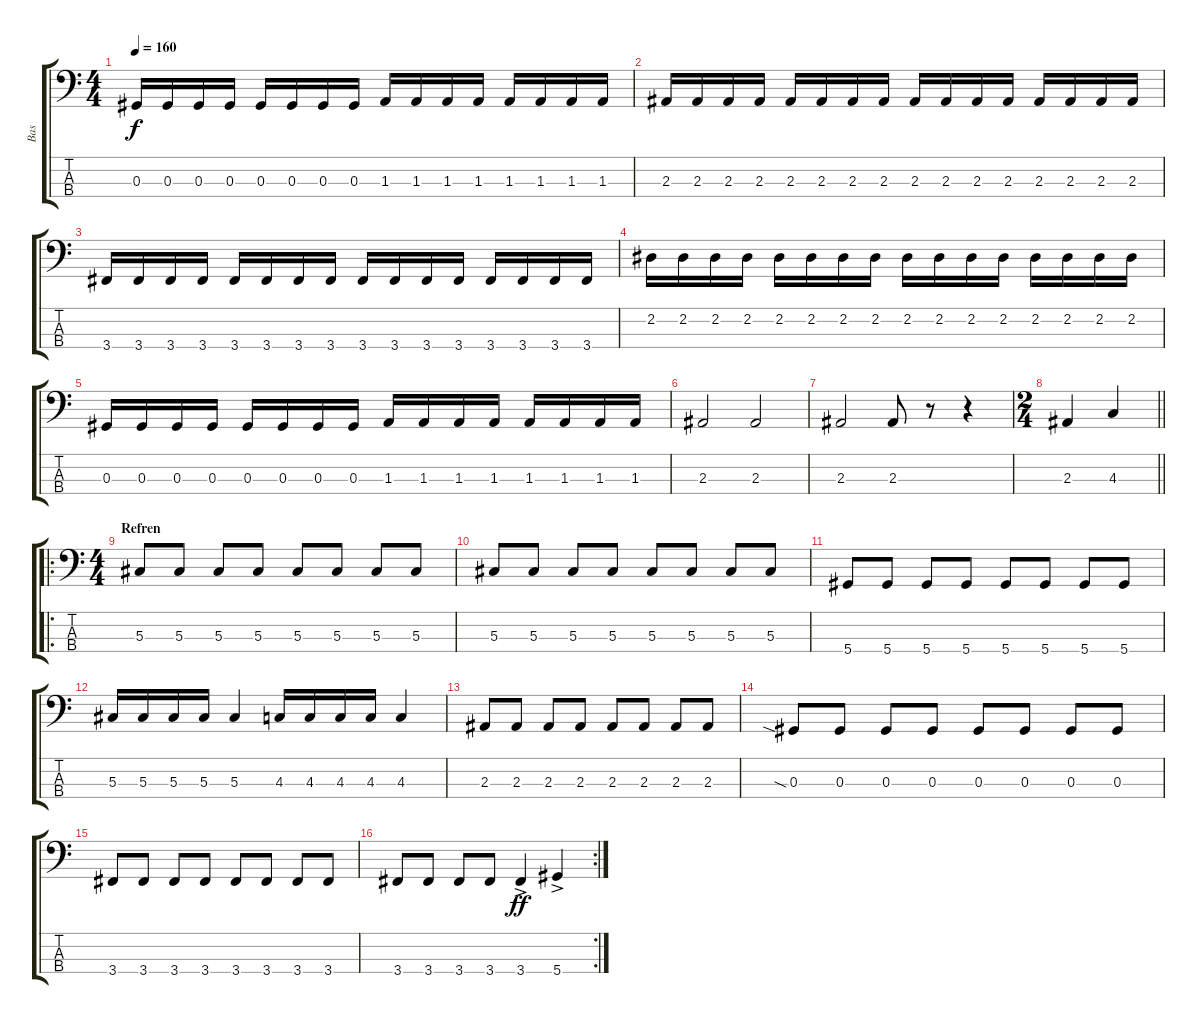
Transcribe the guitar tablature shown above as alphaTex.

\track ("Bas" "Bas") {instrument electricbassfinger}
\staff {score tabs}
\tuning (Gb2 Db2 Ab1 Eb1) {hide}
\ts (4 4)
\tempo 160
\clef f4
\ks c
0.3.16{dy f} 0.3.16 0.3.16 0.3.16 0.3.16 0.3.16 0.3.16 0.3.16 1.3.16 1.3.16 1.3.16 1.3.16 1.3.16 1.3.16 1.3.16 1.3.16 |
2.3.16 2.3.16 2.3.16 2.3.16 2.3.16 2.3.16 2.3.16 2.3.16 2.3.16 2.3.16 2.3.16 2.3.16 2.3.16 2.3.16 2.3.16 2.3.16 |
3.4.16 3.4.16 3.4.16 3.4.16 3.4.16 3.4.16 3.4.16 3.4.16 3.4.16 3.4.16 3.4.16 3.4.16 3.4.16 3.4.16 3.4.16 3.4.16 |
2.2.16 2.2.16 2.2.16 2.2.16 2.2.16 2.2.16 2.2.16 2.2.16 2.2.16 2.2.16 2.2.16 2.2.16 2.2.16 2.2.16 2.2.16 2.2.16 |
0.3.16 0.3.16 0.3.16 0.3.16 0.3.16 0.3.16 0.3.16 0.3.16 1.3.16 1.3.16 1.3.16 1.3.16 1.3.16 1.3.16 1.3.16 1.3.16 |
2.3.2 2.3.2 |
2.3.2 2.3.8 r.8 r.4 |
\ts (2 4)
\barLineRight lightlight
2.3.4 4.3.4 |
\ro
\ts (4 4)
\section ("" "Refren")
5.3.8 5.3.8 5.3.8 5.3.8 5.3.8 5.3.8 5.3.8 5.3.8 |
5.3.8 5.3.8 5.3.8 5.3.8 5.3.8 5.3.8 5.3.8 5.3.8 |
5.4.8 5.4.8 5.4.8 5.4.8 5.4.8 5.4.8 5.4.8 5.4.8 |
5.3.16 5.3.16 5.3.16 5.3.16 5.3.4 4.3.16 4.3.16 4.3.16 4.3.16 4.3.4 |
2.3.8 2.3.8 2.3.8 2.3.8 2.3.8 2.3.8 2.3.8 2.3.8 |
0.3{sia}.8 0.3.8 0.3.8 0.3.8 0.3.8 0.3.8 0.3.8 0.3.8 |
3.4.8 3.4.8 3.4.8 3.4.8 3.4.8 3.4.8 3.4.8 3.4.8 |
\rc 2
3.4.8 3.4.8 3.4.8 3.4.8 3.4{ac}.4{dy ff} 5.4{ac}.4
